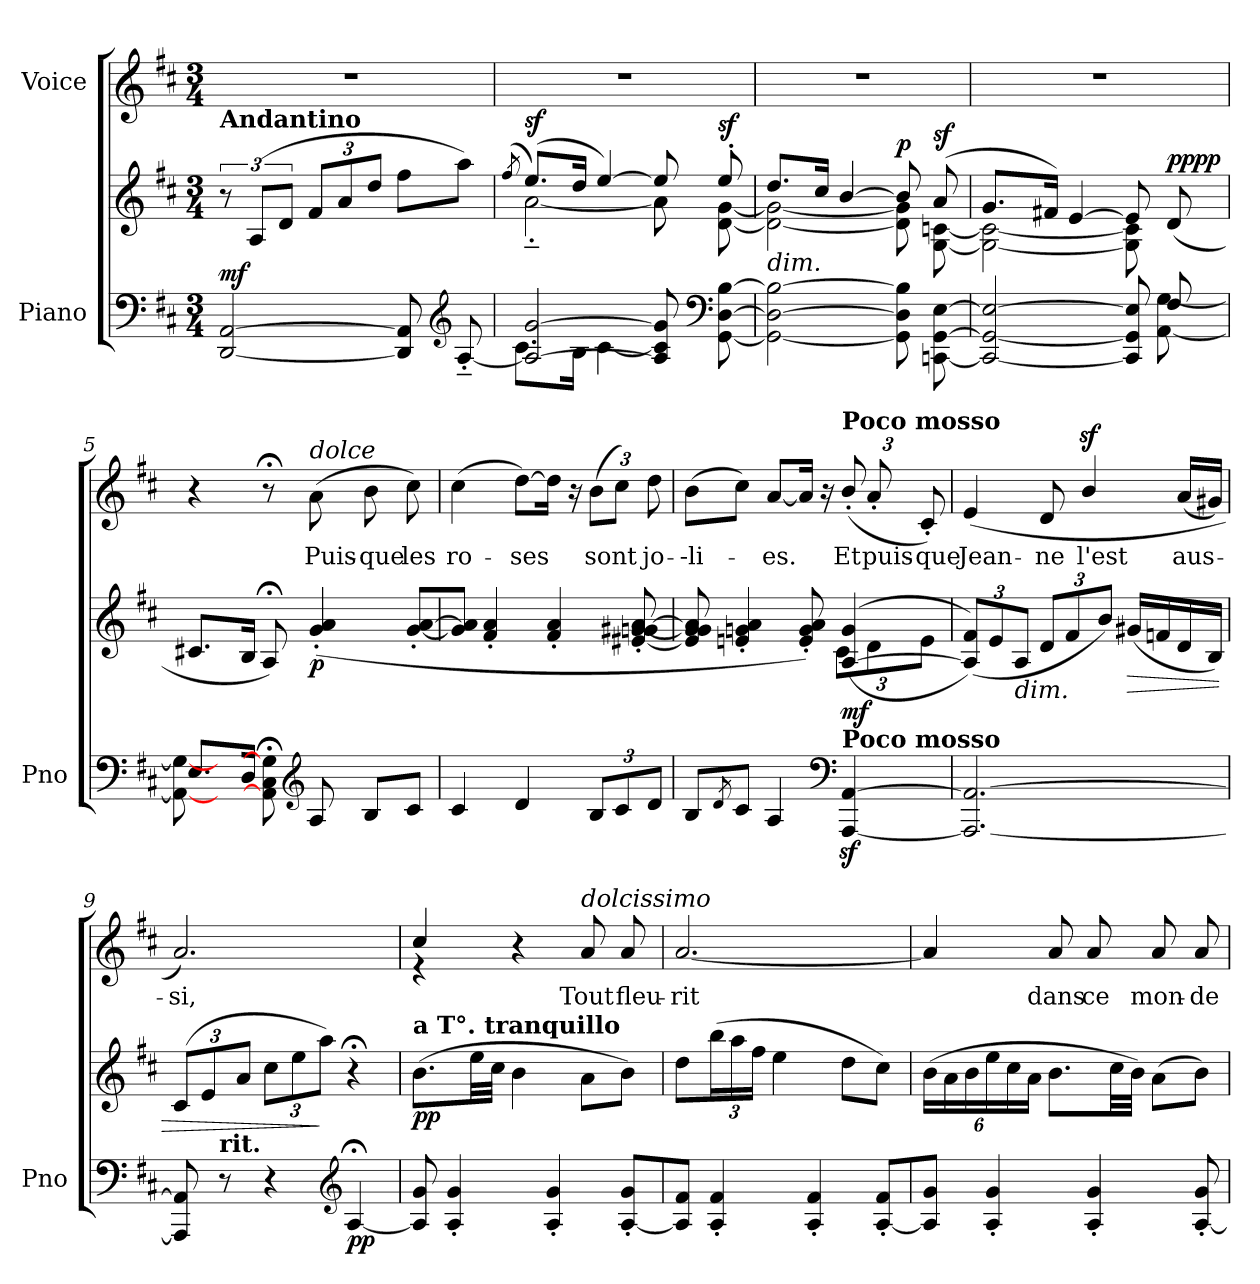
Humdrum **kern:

**kern	**kern	**dynam	**kern	**text
*part2	*part2	*part2	*part1	*part1
*staff3	*staff2	*staff2/3	*staff1	*staff1
*I"Piano	*	*	*I"Voice	*
*I'Pno	*	*	*	*
*clefF4	*clefG2	*	*clefG2	*
*k[f#c#]	*k[f#c#]	*	*k[f#c#]	*
*M3/4	*M3/4	*	*M3/4	*
=1	=1	=1	=1	=1
!	!LO:TX:a:B:t=Andantino	!	!	!
!	!	!LO:DY:a=2	!	!
[2DD/ [2AA/	12r	mf	2.r	.
.	(12A/L	.	.	.
.	12d/J	.	.	.
.	12f#/L	.	.	.
.	12a/	.	.	.
.	12dd/J	.	.	.
8DD/] 8AA/]	8ff#\L	.	.	.
*clefG2	*	*	*	*
[<8A'~/	8aa\J)	.	.	.
=2	=2	=2	=2	=2
.	(8qff#/	.	.	.
*^	*^	*	*	*
!	!	!	!	!LO:DY:a	!	!
2A/_ [2g/	8.c#\L	(>8.ee/L)	[<2a'~\	sf	2.r	.
.	16B\Jk	16dd/Jk	.	.	.	.
.	[>4c#\	[>4ee/)	.	.	.	.
8A/] 8c#/] 8g/]	4ryy	8ee/]	8a\]	.	.	.
*clefF4	*	*	*	*	*	*
!	!	!	!	!LO:DY:a	!	!
[8GG\ [>8D\ [>8B\	.	8ee'/	[8d\ [8g\	sf	.	.
*v	*v	*	*	*	*	*
=3	=3	=3	=3	=3	=3
!	!LO:TX:b:i:t=dim.	!	!	!	!
2GG\_ 2D\_ 2B\_	8.dd/L	2d\_ 2g\_	.	2.r	.
.	16cc#/Jk	.	.	.	.
.	[>4b/	.	.	.	.
!	!	!	!LO:DY:a	!	!
8GG\] 8D\] 8B\]	8b/]	8d\] 8g\]	p	.	.
!	!	!	!LO:DY:a	!	!
[8CCn\ [8GG\ [>8E\	(8a/	[8G\ [8cn\	sf	.	.
!!LO:LB:g=z
=4	=4	=4	=4	=4	=4
*^	*	*	*	*	*
2CC/_ 2GG/_ 2E/_	8ryy	8.g/L	2G\_ 2c\_	.	2.r	.
*v	*v	*	*	*	*	*
.	16f#X/Jk)	.	.	.	.
.	[>4e/	.	.	.	.
8CC/] 8GG/] 8E/]	8e/]	8G\] 8c\]	.	.	.
*^	*	*	*	*	*
!	!	!	!	!LO:DY:b=2	!	!
!	!	!	!	!LO:DY:n=1:a	!	!
8F#/	[8AA\ [>8G\	(8d/	8ryy	pp pp	.	.
*	*	*v	*v	*	*	*
=5	=5	=5	=5	=5	=5
8.E/L	8AA\_ 8G\_	8.c#X/L	.	4r	.
.	2ryy	.	.	.	.
16D/Jk	.	16B/Jk	.	.	.
8AA\];< 8C#\;< 8G\];<	.	8A;</)	.	8r;<	.
*clefG2	*	*	*	*	*
!	!	!	!	!LO:TX:a:i:t=dolce	!
!	!	!	!LO:DY:b	!	!LO:LY:b
8A/	.	(4g/'> 4a/'>	p	(8a\	Puis-
!	!	!	!	!	!LO:LY:b
8B/L	.	.	.	8b\	-que
!	!	!	!	!	!LO:LY:b
8c#/J	8ryy	[8g/'> [8a/'>L	.	8cc#\)	les
=6	=6	=6	=6	=6	=6
!	!	!	!	!	!LO:LY:b
*v	*v	*	*	*	*
4c#/	8g/] 8a/]J	.	(4cc#\	ro-
.	4f#/'> 4a/'>	.	.	.
!	!	!	!	!LO:LY:b
4d/	.	.	[8dd\L)	-ses
.	4f#/'> 4a/'>	.	16dd\Jk]	.
.	.	.	16r	.
*Xbrackettup	*	*	*Xbrackettup	*
!	!	!	!	!LO:LY:b
12B/L	.	.	(12b\L	sont
12c#/	.	.	12cc#\J)	.
.	[8e#X/'> [8gn/'> 8g#X/'> [8a/'>	.	.	.
!	!	!	!	!LO:LY:b
12d/J	.	.	12dd\	jo-
!!LO:LB:g=z
=7	=7	=7	=7	=7
*	*^	*	*	*
!	!	!	!	!	!LO:LY:b
8B/L	8e#/] 8g/] 8g/ 8a/]	2ryy	.	(8b\L	--li-
8qd/	.	.	.	.	.
8c#/J	4en/'> 4gn/'> 4a/'>	.	.	8cc#\J)	.
!	!	!	!	!	!LO:LY:b
4A/	.	.	.	[<8a/L	-es.
.	8e/'> 8g/'> 8a/'>)	.	.	16a/Jk]	.
.	.	.	.	16r	.
*clefF4	*	*	*	*	*
*	*	*Xbrackettup	*	*	*
!	!	!	!	!LO:TX:a:B:t=Poco   mosso	!
!	!LO:TX:b:B:t=Poco   mosso	!	!	!	!
!	!	!	!LO:DY:b	!	!LO:LY:b
[<4AAA/z< [>4AA/z<	(([<4A/ 4g/	12c#\L	mf	(>12b'>/	Et
!	!	!	!	!	!LO:LY:b
.	.	12d\	.	12a'>/	puis-
!	!	!	!	!	!LO:LY:b
.	.	12e\J	.	12c#'>/)	-que
=8	=8	=8	=8	=8	=8
!	!	!	!	!	!LO:LY:b
*	*v	*v	*	*	*
2.AAA/_ 2.AA/_	(<12A/] 12f#/L))	.	(>4e/	Jean-
.	12e/	.	.	.
!	!LO:TX:b:i:t=dim.	!	!	!
.	12A/J	.	.	.
!	!	!	!	!LO:LY:b
.	12d/L	.	8d/	-ne
.	12f#/	.	.	.
!	!	!	!	!LO:LY:b
.	.	.	4bz>/	l'est
.	12b/J)	.	.	.
!	!	!LO:HP:b	!	!
.	(<16g#X/LL	>	.	.
.	16fn/	.	.	.
!	!	!	!	!LO:LY:b
.	16d/	.	(<16a/LL	aus-
.	16B/JJ)	.	16g#X/JJ)	.
=9	=9	=9	=9	=9
!	!	!	!	!LO:LY:b
8AAA/] 8AA/]	(12c#/L	.	2.a/)	-si,
.	12e/	.	.	.
!LO:TX:a:B:t=rit.	!	!	!	!
8r	.	.	.	.
.	12a/J	.	.	.
*	*brackettup	*	*	*
4r	12cc#\L	.	.	.
.	12ee\	.	.	.
.	12aa\J)	]	.	.
*clefG2	*	*	*	*
!	!	!LO:DY:b=2	!	!
[4A;</	4r;<	pp	.	.
!!LO:PB:g=z
=10	=10	=10	=10	=10
!	!LO:TX:a:B:t=a  T°.  tranquillo	!	!	!
!	!	!LO:DY:b	!LO:N:head=open	!
*	*	*	*^	*
8A/] 8g/	(8.b\L	pp	4cc#	4r	.
4A/' 4g/'	.	.	.	.	.
.	32ee\LL	.	.	.	.
.	32cc#\JJJ	.	.	.	.
.	4b\	.	4r	2ryy	.
4A/' 4g/'	.	.	.	.	.
!	!	!	!LO:TX:a:i:t=dolcissimo	!	!
!	!	!	!	!	!LO:LY:b
.	8a\L	.	8a/	.	Tout
!	!	!	!	!	!LO:LY:b
[8A/' 8g/'L	8b\J)	.	8a/	.	fleu-
*	*	*	*v	*v	*
=11	=11	=11	=11	=11
!	!	!	!	!LO:LY:b
8A/] 8f#/J	8dd\L	.	[2.a/	-rit
4A/' 4f#/'	(24bb\L	.	.	.
.	24aa\	.	.	.
.	24ff#\JJ	.	.	.
.	4ee\	.	.	.
4A/' 4f#/'	.	.	.	.
.	8dd\L	.	.	.
[8A/' 8f#/'L	8cc#\J)	.	.	.
=12	=12	=12	=12	=12
8A/] 8g/J	(24b\LL	.	4a/]	.
.	24a\	.	.	.
.	24b\	.	.	.
4A/' 4g/'	24ee\	.	.	.
.	24cc#\	.	.	.
.	24a\JJ	.	.	.
!	!	!	!	!LO:LY:b
.	8.b\L	.	8a/	dans
!	!	!	!	!LO:LY:b
4A/' 4g/'	.	.	8a/	ce
.	32cc#\LL	.	.	.
.	32b\JJJ)	.	.	.
!	!	!	!	!LO:LY:b
.	(>8a\L	.	8a/	mon-
!	!	!	!	!LO:LY:b
[8A/' 8g/'	8b\J)	.	8a/	-de-
=	=	=	=	=
*-	*-	*-	*-	*-
